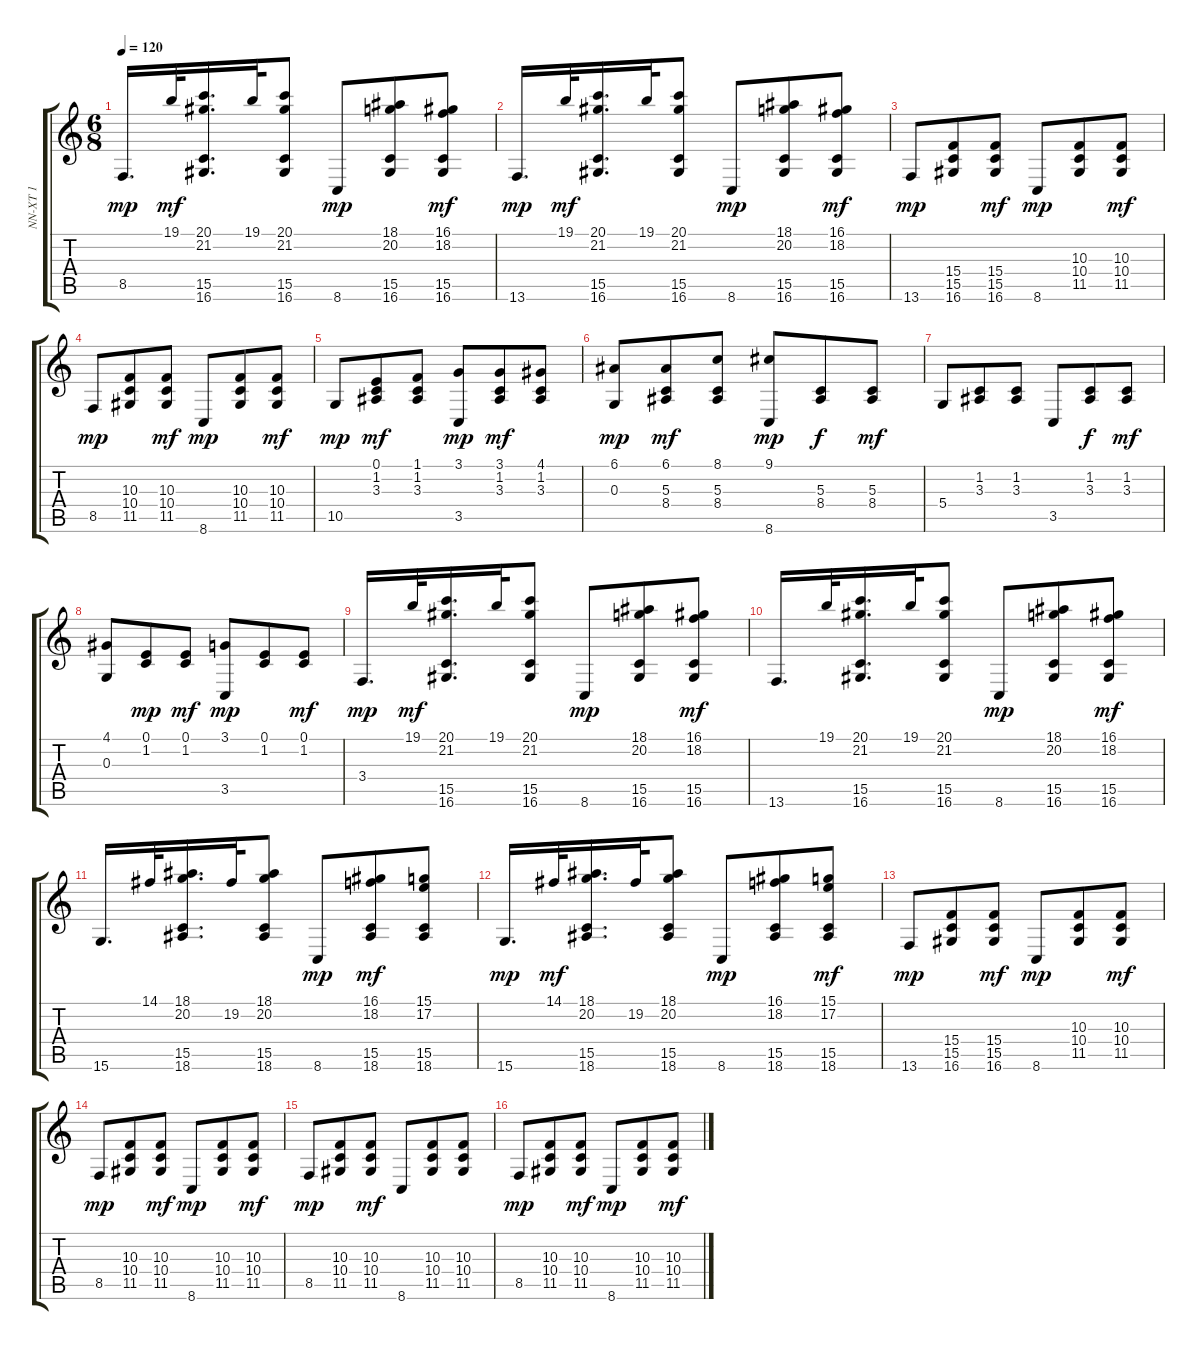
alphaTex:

\track ("NN-XT 1" "NN-XT 1") {instrument acousticgrandpiano}
\staff {score tabs}
\tuning (E4 B3 G3 D3 A2 E2) {hide}
\ts (6 8)
\tempo 120
\clef g2
\ks c
8.5.16{d dy mp} 19.1.32{dy mf} (20.1 21.2 15.5 16.6).16{d} 19.1.32 (20.1 21.2 15.5 16.6).8 8.6.8{dy mp} (18.1 20.2 15.5 16.6).8 (16.1 18.2 15.5 16.6).8{dy mf} |
13.6.16{d dy mp} 19.1.32{dy mf} (20.1 21.2 15.5 16.6).16{d} 19.1.32 (20.1 21.2 15.5 16.6).8 8.6.8{dy mp} (18.1 20.2 15.5 16.6).8 (16.1 18.2 15.5 16.6).8{dy mf} |
13.6.8{dy mp} (15.4 15.5 16.6).8 (15.4 15.5 16.6).8{dy mf} 8.6.8{dy mp} (10.3 10.4 11.5).8 (10.3 10.4 11.5).8{dy mf} |
8.5.8{dy mp} (10.3 10.4 11.5).8 (10.3 10.4 11.5).8{dy mf} 8.6.8{dy mp} (10.3 10.4 11.5).8 (10.3 10.4 11.5).8{dy mf} |
10.5.8{dy mp} (0.1 1.2 3.3).8{dy mf} (1.1 1.2 3.3).8 (3.1 3.5).8{dy mp} (3.1 1.2 3.3).8{dy mf} (4.1 1.2 3.3).8 |
(6.1 0.3).8{dy mp} (6.1 5.3 8.4).8{dy mf} (8.1 5.3 8.4).8 (9.1 8.6).8{dy mp} (5.3 8.4).8{dy f} (5.3 8.4).8{dy mf} |
5.4.8 (1.2 3.3).8 (1.2 3.3).8 3.5.8 (1.2 3.3).8{dy f} (1.2 3.3).8{dy mf} |
(4.1 0.3).8 (0.1 1.2).8{dy mp} (0.1 1.2).8{dy mf} (3.1 3.5).8{dy mp} (0.1 1.2).8 (0.1 1.2).8{dy mf} |
3.4.16{d dy mp} 19.1.32{dy mf} (20.1 21.2 15.5 16.6).16{d} 19.1.32 (20.1 21.2 15.5 16.6).8 8.6.8{dy mp} (18.1 20.2 15.5 16.6).8 (16.1 18.2 15.5 16.6).8{dy mf} |
13.6.16{d} 19.1.32 (20.1 21.2 15.5 16.6).16{d} 19.1.32 (20.1 21.2 15.5 16.6).8 8.6.8{dy mp} (18.1 20.2 15.5 16.6).8 (16.1 18.2 15.5 16.6).8{dy mf} |
15.6.16{d} 14.1.32 (18.1 20.2 15.5 18.6).16{d} 19.2.32 (18.1 20.2 15.5 18.6).8 8.6.8{dy mp} (16.1 18.2 15.5 18.6).8{dy mf} (15.1 17.2 15.5 18.6).8 |
15.6.16{d dy mp} 14.1.32{dy mf} (18.1 20.2 15.5 18.6).16{d} 19.2.32 (18.1 20.2 15.5 18.6).8 8.6.8{dy mp} (16.1 18.2 15.5 18.6).8 (15.1 17.2 15.5 18.6).8{dy mf} |
13.6.8{dy mp} (15.4 15.5 16.6).8 (15.4 15.5 16.6).8{dy mf} 8.6.8{dy mp} (10.3 10.4 11.5).8 (10.3 10.4 11.5).8{dy mf} |
8.5.8{dy mp} (10.3 10.4 11.5).8 (10.3 10.4 11.5).8{dy mf} 8.6.8{dy mp} (10.3 10.4 11.5).8 (10.3 10.4 11.5).8{dy mf} |
8.5.8{dy mp} (10.3 10.4 11.5).8 (10.3 10.4 11.5).8{dy mf} 8.6.8 (10.3 10.4 11.5).8 (10.3 10.4 11.5).8 |
8.5.8{dy mp} (10.3 10.4 11.5).8 (10.3 10.4 11.5).8{dy mf} 8.6.8{dy mp} (10.3 10.4 11.5).8 (10.3 10.4 11.5).8{dy mf}
